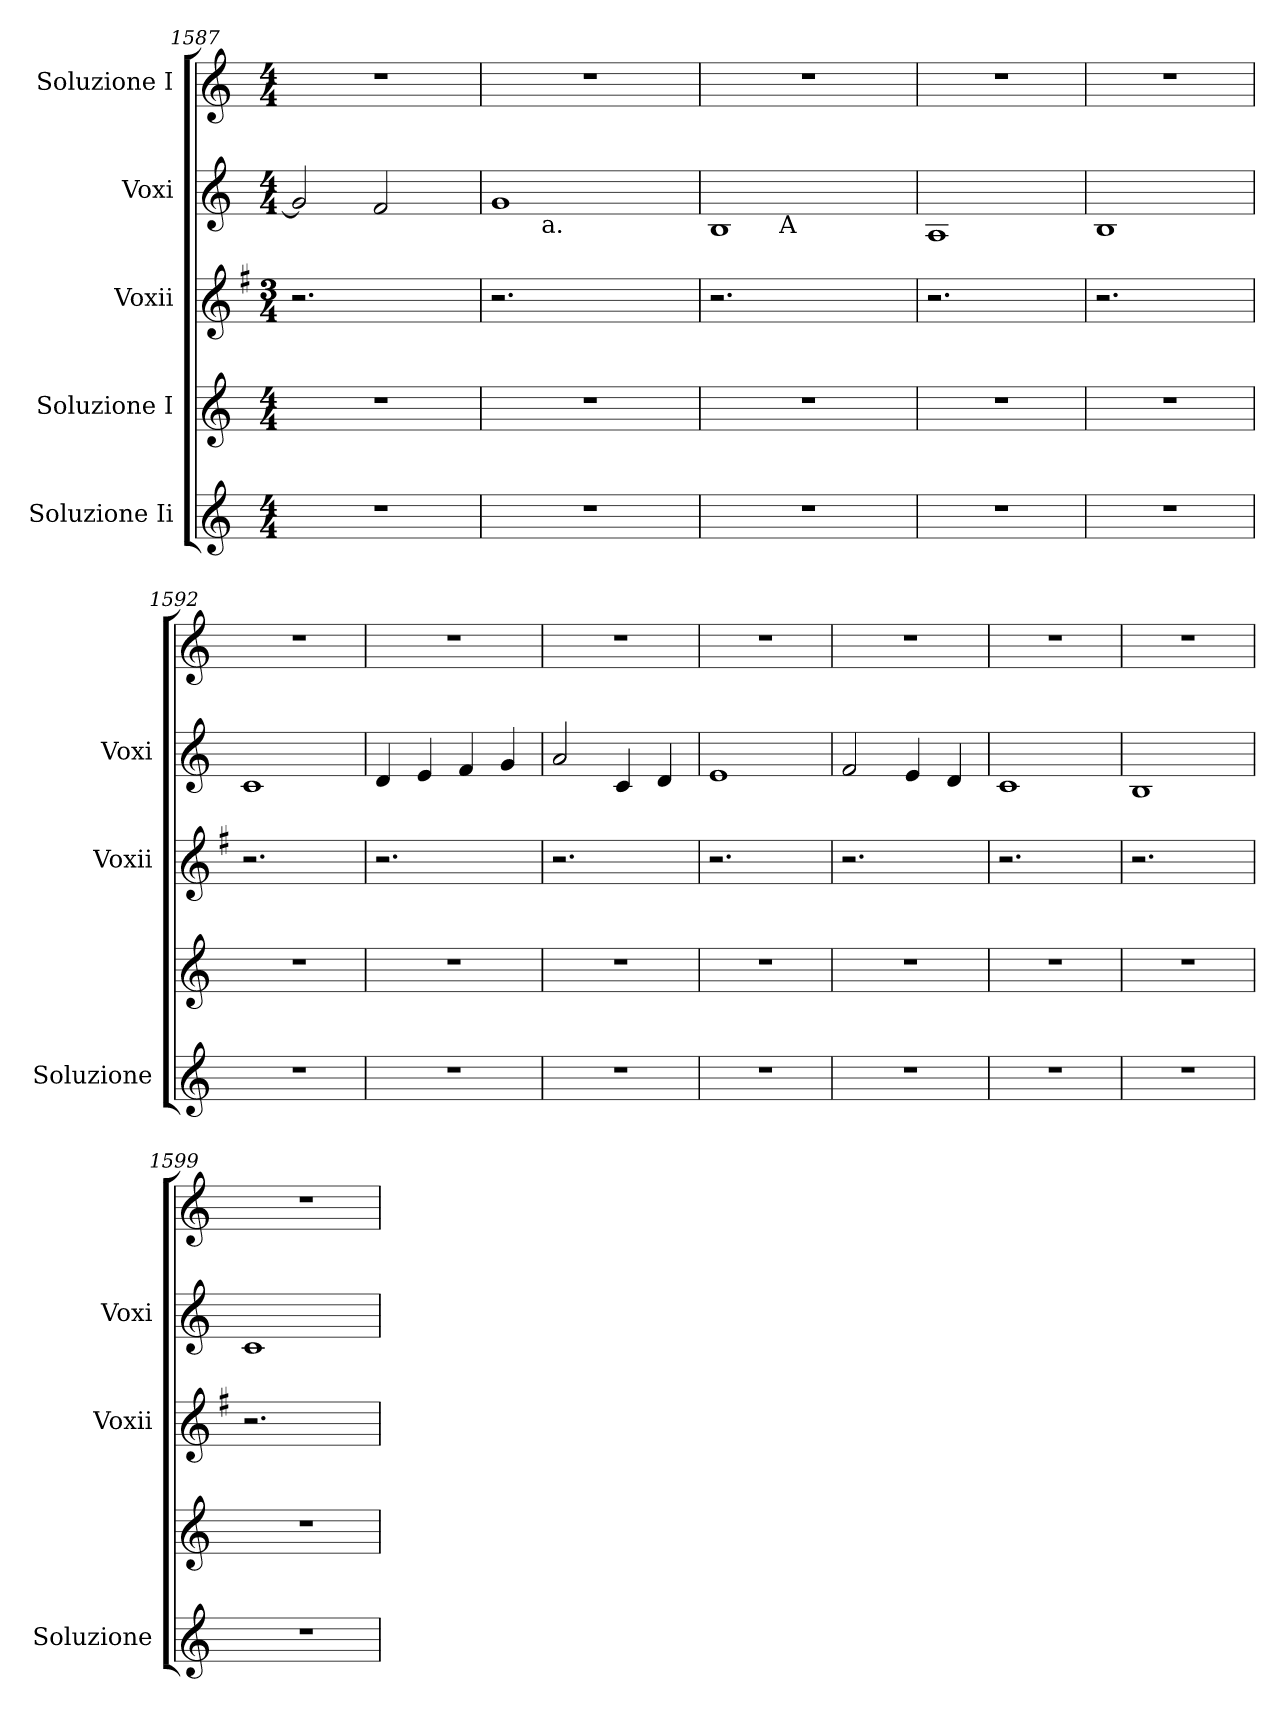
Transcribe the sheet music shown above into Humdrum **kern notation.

**kern	**kern	**kern	**kern	**kern
*part5	*part4	*part3	*part2	*part1
*staff5	*staff4	*staff3	*staff2	*staff1
*I"Soluzione Ii	*I"Soluzione I	*I"Voxii	*I"Voxi	*I"Soluzione I
*I'Soluzione	*	*I'Voxii	*I'Voxi	*
*clefG2	*clefG2	*clefG2	*clefG2	*clefG2
*k[]	*k[]	*k[f#]	*k[]	*k[]
*C:	*C:	*G:	*C:	*C:
*M4/4	*M4/4	*M3/4	*M4/4	*M4/4
=1587	=1587	=1587	=1587	=1587
1r	1r	2.r	2g/]	1r
.	.	.	2f/	.
.	.	4ryy	.	.
=1588	=1588	=1588	=1588	=1588
*	*	*	*^	*
1r	1r	2.r	1g	6ryy	1r
.	.	.	.	96ryy	.
!	!	!	!	!LO:TX:b:t=a.	!
.	.	.	.	3%2ryy	.
.	.	4ryy	.	.	.
.	.	.	.	12...ryy	.
!!LO:LB:g=z
=1589	=1589	=1589	=1589	=1589	=1589
1r	1r	2.r	1B	4.ryy	1r
!	!	!	!	!LO:TX:b:t=A	!
.	.	.	.	2ryy	.
.	.	4ryy	.	.	.
.	.	.	.	8ryy	.
*	*	*	*v	*v	*
=1590	=1590	=1590	=1590	=1590
1r	1r	2.r	1A	1r
.	.	4ryy	.	.
=1591	=1591	=1591	=1591	=1591
1r	1r	2.r	1B	1r
.	.	4ryy	.	.
=1592	=1592	=1592	=1592	=1592
1r	1r	2.r	1c	1r
.	.	4ryy	.	.
=1593	=1593	=1593	=1593	=1593
1r	1r	2.r	4d/	1r
.	.	.	4e/	.
.	.	.	4f/	.
.	.	4ryy	4g/	.
=1594	=1594	=1594	=1594	=1594
1r	1r	2.r	2a/	1r
.	.	.	4c/	.
.	.	4ryy	4d/	.
=1595	=1595	=1595	=1595	=1595
1r	1r	2.r	1e	1r
.	.	4ryy	.	.
=1596	=1596	=1596	=1596	=1596
1r	1r	2.r	2f/	1r
.	.	.	4e/	.
.	.	4ryy	4d/	.
=1597	=1597	=1597	=1597	=1597
1r	1r	2.r	1c	1r
.	.	4ryy	.	.
=1598	=1598	=1598	=1598	=1598
1r	1r	2.r	1B	1r
.	.	4ryy	.	.
=1599	=1599	=1599	=1599	=1599
1r	1r	2.r	1c	1r
.	.	4ryy	.	.
=	=	=	=	=
*-	*-	*-	*-	*-
